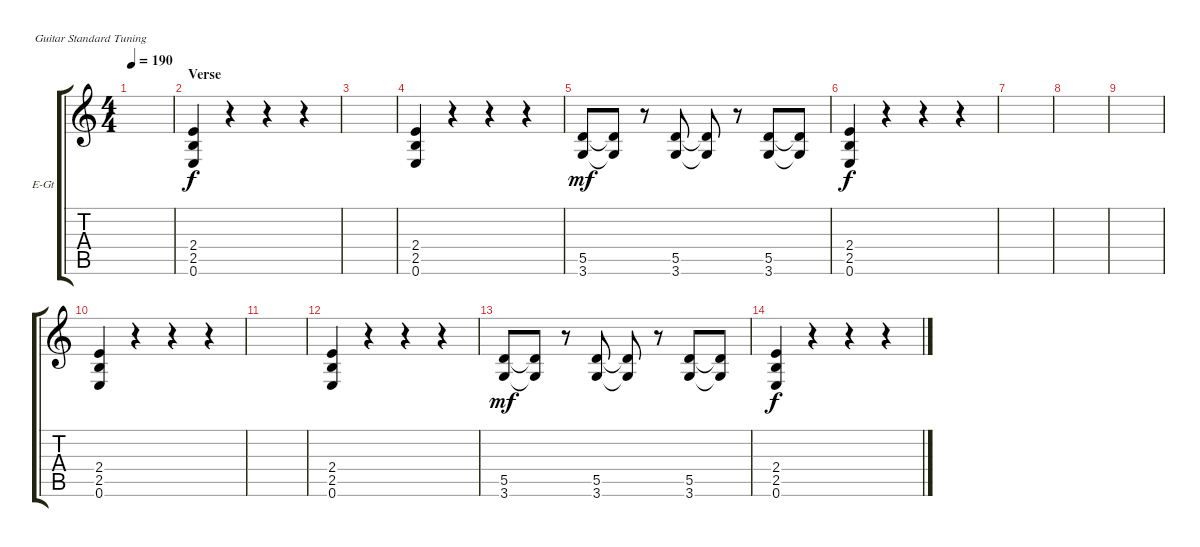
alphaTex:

\defaultSystemsLayout 4
\bracketExtendMode groupsimilarinstruments
\firstSystemTrackNameOrientation horizontal
\otherSystemsTrackNameOrientation horizontal
\track ("Rythm Guitar" "E-Gt") {instrument overdrivenguitar}
\staff {score tabs}
\tuning (E4 B3 G3 D3 A2 E2)
\ts (4 4)
\tempo 190
\clef g2
\ks c
|
\section ("" "Verse")
(0.6 2.5 2.4).4{dy f} r.4 r.4 r.4 |
|
(0.6 2.5 2.4).4 r.4 r.4 r.4 |
(3.6 5.5).8{dy mf} (5.5{t} 3.6{t}).8 r.8 (3.6 5.5).8 (3.6{t} 5.5{t}).8 r.8 (3.6 5.5).8 (5.5{t} 3.6{t}).8 |
(0.6 2.5 2.4).4{dy f} r.4 r.4 r.4 |
|
|
|
(0.6 2.5 2.4).4 r.4 r.4 r.4 |
|
(0.6 2.5 2.4).4 r.4 r.4 r.4 |
(3.6 5.5).8{dy mf} (5.5{t} 3.6{t}).8 r.8 (3.6 5.5).8 (3.6{t} 5.5{t}).8 r.8 (3.6 5.5).8 (5.5{t} 3.6{t}).8 |
(0.6 2.5 2.4).4{dy f} r.4 r.4 r.4
